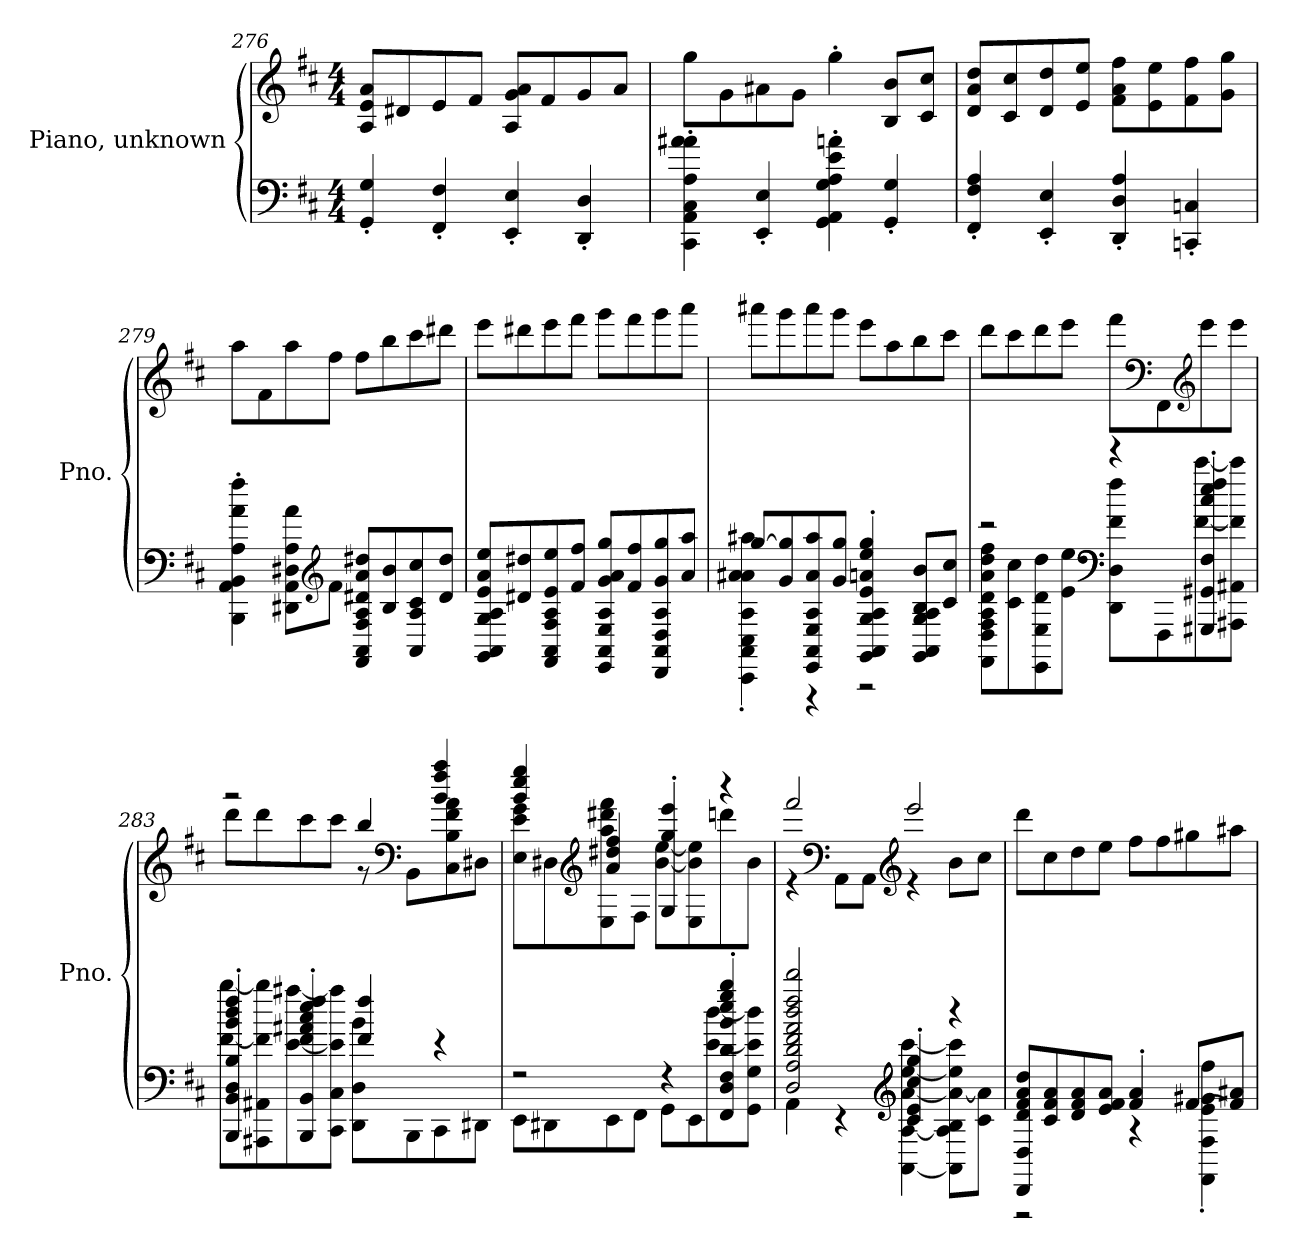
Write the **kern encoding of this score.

**kern	**kern
*part1	*part1
*staff2	*staff1
*I"Piano, unknown	*
*I'Pno.	*
*clefF4	*clefG2
*k[f#c#]	*k[f#c#]
*M4/4	*M4/4
=276	=276
4GG/' 4G/'	8A/ 8e/ 8a/L
.	8d#X/
4FF#/' 4F#/'	8e/
.	8f#/J
4EE/' 4E/'	8A/ 8g/ 8a/L
.	8f#/
4DD/' 4D/'	8g/
.	8a/J
=277	=277
4CC#\' 4AA\' 4C#\' 4A\' 4a\' 4a#X\'	8gg\L
.	8g\
4EE/' 4E/'	8a#X\
.	8g\J
4GG\' 4AA\' 4G\' 4A\' 4e\' 4an\'	4gg'\
4GG/' 4G/'	8B/ 8b/L
.	8c#/ 8cc#/J
=278	=278
4FF#/' 4F#/' 4A/'	8d/ 8a/ 8dd/L
.	8c#/ 8cc#/
4EE/' 4E/'	8d/ 8dd/
.	8e/ 8ee/J
4DD/' 4D/' 4A/'	8f#\ 8a\ 8ff#\L
.	8e\ 8ee\
4CCn/' 4Cn/'	8f#\ 8ff#\
.	8g\ 8gg\J
!!LO:PB:g=z
=279	=279
4BBB\' 4AA\' 4BB\' 4A\' 4a\' 4ff#\'	8aa\L
.	8f#\
8DD#X\ 8AA\ 8D#X\ 8A\ 8a\L	8aa\
*clefG2	*
8f#\J	8ff#\J
8FF#/ 8AA/ 8F#/ 8A/ 8d#X/ 8a/ 8dd#X/L	8ff#\L
8B/ 8b/	8bb\
8AA/ 8A/ 8c#/ 8cc#/	8ccc#\
8d#/ 8dd#/J	8ddd#X\J
=280	=280
8GG/ 8AA/ 8G/ 8A/ 8e/ 8a/ 8ee/L	8eee\L
8d#X/ 8dd#X/	8ddd#X\
8FF#/ 8AA/ 8F#/ 8A/ 8e/ 8ee/	8eee\
8f#/ 8ff#/J	8fff#\J
8EE/ 8AA/ 8E/ 8A/ 8g/ 8a/ 8gg/L	8ggg\L
8f#/ 8ff#/	8fff#\
8DD/ 8AA/ 8D/ 8A/ 8g/ 8gg/	8ggg\
8a/ 8aa/J	8aaa\J
=281	=281
*^	*
[8gg/L	4CC#\' 4AA\' 4C#\' 4A\' 4a\' 4a#X\' 4aa#X\'	8aaa#X\L
8g/ 8gg/]	.	8ggg\
8EE/ 8AA/ 8E/ 8A/ 8a#/ 8aa#/	4r	8aaa#\
8g/ 8gg/J	.	8ggg\J
4GG/' 4AA/' 4G/' 4A/' 4e/' 4an/' 4ee/' 4gg/'	2r	8eee\L
.	.	8aa\
8GG/ 8AA/ 8G/ 8A/ 8B/ 8b/L	.	8bb\
8c#/ 8cc#/J	.	8ccc#\J
!!LO:LB:g=z
=282	=282	=282
2r	8FF#\ 8D\ 8F#\ 8A\ 8d\ 8a\ 8dd\ 8ff#\L	8ddd\L
.	8c#\ 8cc#\	8ccc#\
.	8EE\ 8E\ 8d\ 8dd\	8ddd\
.	8e\ 8ee\J	8eee\J
*clefF4	*	*
4r	8DD\ 8D\ 8f#\ 8ff#\L	8fff#\L
*	*	*clefF4
.	8FFF#\	8FF#\
*	*	*clefG2
4GGG#X/' 4GG#X/' 4F#/' 4cc#/' 4ee/' 4ff#/'	[8f#\ [8ccc#\	8eee\
.	8AAA#X\ 8AA#X\ 8f#\] 8ccc#\]J	8eee\J
=283	=283	=283
*	*	*^
4BBB/' 4BB/' 4D/' 4B/' 4b/' 4dd/' 4ff#/'	[8f#\ [8bb\L	2r	8ddd\L
.	8AAA#X\ 8AA#X\ 8f#\] 8bb\]	.	8ddd\
4BBB/' 4BB/' 4f#/' 4a#X/' 4cc#/' 4ee/' 4ff#/'	[8e\ [8aa#X\	.	8ccc#\
.	8CC#\ 8C#\ 8e\] 8aa#\]J	.	8ccc#\J
4f#/ 4ff#/	8DD\ 8D\ 8b\L	4bb/	8r
*	*	*clefF4	*
.	8BBB\	.	8BB\L
4r	8CC#\	4b/ 4ff#/ 4aa/	8C#\ 8B\ 8f#\ 8a\
.	8DD#X\J	.	8D#X\J
!!LO:LB:g=z	!!
=284	=284	=284	=284
2r	8EE\L	4b/ 4ee/ 4gg/	8E\ 8e\ 8g\L
.	8DD#X\	.	8D#X\
*	*	*clefG2	*
.	8EE\	4a/ 4dd#X/ 4ff#/	8E\ 8aa\ 8ddd#X\ 8fff#\
.	8FF#\J	.	8F#\J
4r	8GG\L	4G/' 4gg/' 4eee/'	[8b\ [8ee\L
.	8EE\	.	8E\ 8b\] 8ee\]
4FF#/' 4D/' 4F#/' 4d/' 4b/' 4ee/' 4gg/' 4bb/'	[8e\ [8dd\	4r	8dddn\
.	8GG\ 8G\ 8e\] 8dd\]J	.	8b\J
=285	=285	=285	=285
2D/ 2A/ 2d/ 2f#/ 2a/ 2dd/ 2ff#/ 2ddd/	4AA\	2fff#/	4r
*	*	*clefF4	*
.	4r	.	8AA\L
.	.	.	8AA\J
*clefG2	*	*clefG2	*
4c#/' 4e/' 4cc#/' 4gg/'	[4AA\ [4A\ [4a\ [4ee\ [4ccc#\	2eee/	4r
4r	8AA\] 8A\] 8B\ 8a\_ 8ee\] 8ccc#\]L	.	8b\L
.	8c#\ 8a\]J	.	8cc#\J
*	*	*v	*v
=286	=286	=286
8DD/ 8D/ 8d/ 8f#/ 8a/ 8dd/L	2r	8ddd\L
8c#/ 8f#/ 8a/	.	8cc#\
8d/ 8f#/ 8a/	.	8dd\
8e/ 8f#/ 8a/J	.	8ee\J
4f#/' 4a/'	4r	8ff#\L
.	.	8ff#\
[8f#/L	4FF#\' 4F#\' 4e\' 4g#X\' 4ff#\'	8gg#X\
8f#/] 8a#X/J	.	8aa#X\J
*v	*v	*
=	=
*-	*-
